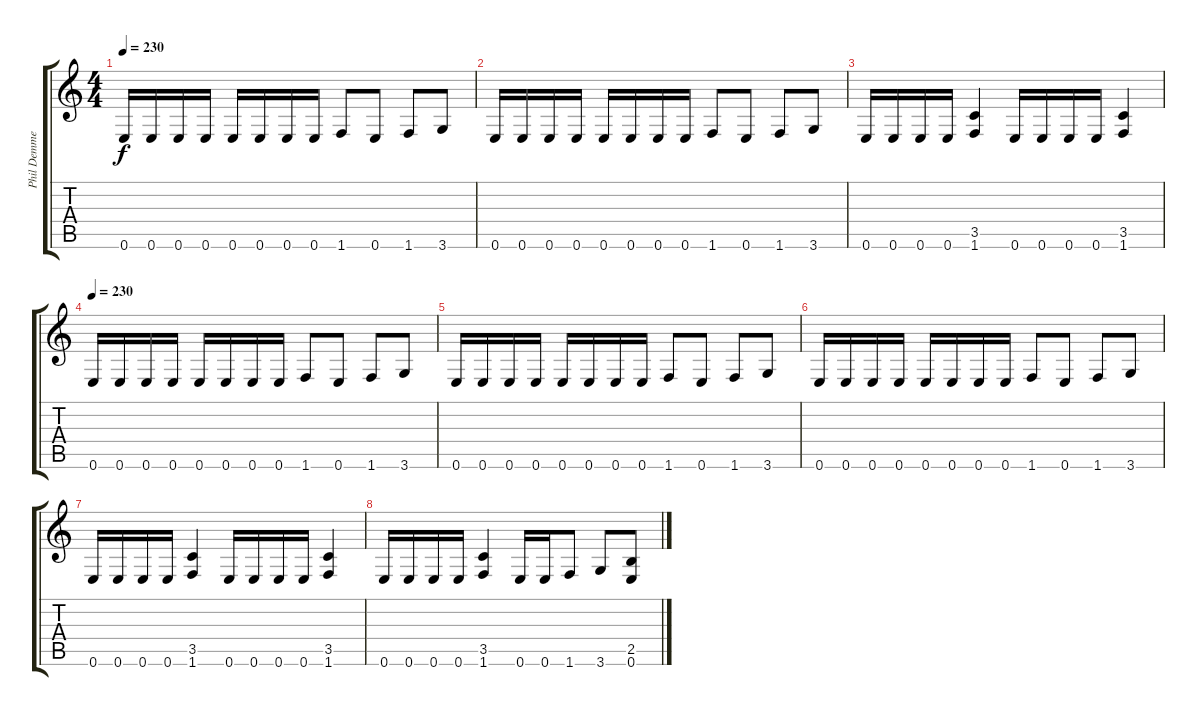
\track ("Phil Demmel" "Phil Demme") {instrument distortionguitar}
\staff {score tabs}
\tuning (E4 B3 G3 D3 A2 E2) {hide}
\ts (4 4)
\tempo 230
\clef g2
\ks c
0.6.16{dy f} 0.6.16 0.6.16 0.6.16 0.6.16 0.6.16 0.6.16 0.6.16 1.6.8 0.6.8 1.6.8 3.6.8 |
0.6.16 0.6.16 0.6.16 0.6.16 0.6.16 0.6.16 0.6.16 0.6.16 1.6.8 0.6.8 1.6.8 3.6.8 |
0.6.16 0.6.16 0.6.16 0.6.16 (3.5 1.6).4 0.6.16 0.6.16 0.6.16 0.6.16 (3.5 1.6).4 |
\tempo 230
0.6.16 0.6.16 0.6.16 0.6.16 0.6.16 0.6.16 0.6.16 0.6.16 1.6.8 0.6.8 1.6.8 3.6.8 |
0.6.16 0.6.16 0.6.16 0.6.16 0.6.16 0.6.16 0.6.16 0.6.16 1.6.8 0.6.8 1.6.8 3.6.8 |
0.6.16 0.6.16 0.6.16 0.6.16 0.6.16 0.6.16 0.6.16 0.6.16 1.6.8 0.6.8 1.6.8 3.6.8 |
0.6.16 0.6.16 0.6.16 0.6.16 (3.5 1.6).4 0.6.16 0.6.16 0.6.16 0.6.16 (3.5 1.6).4 |
0.6.16 0.6.16 0.6.16 0.6.16 (3.5 1.6).4 0.6.16 0.6.16 1.6.8 3.6.8 (2.5 0.6).8
